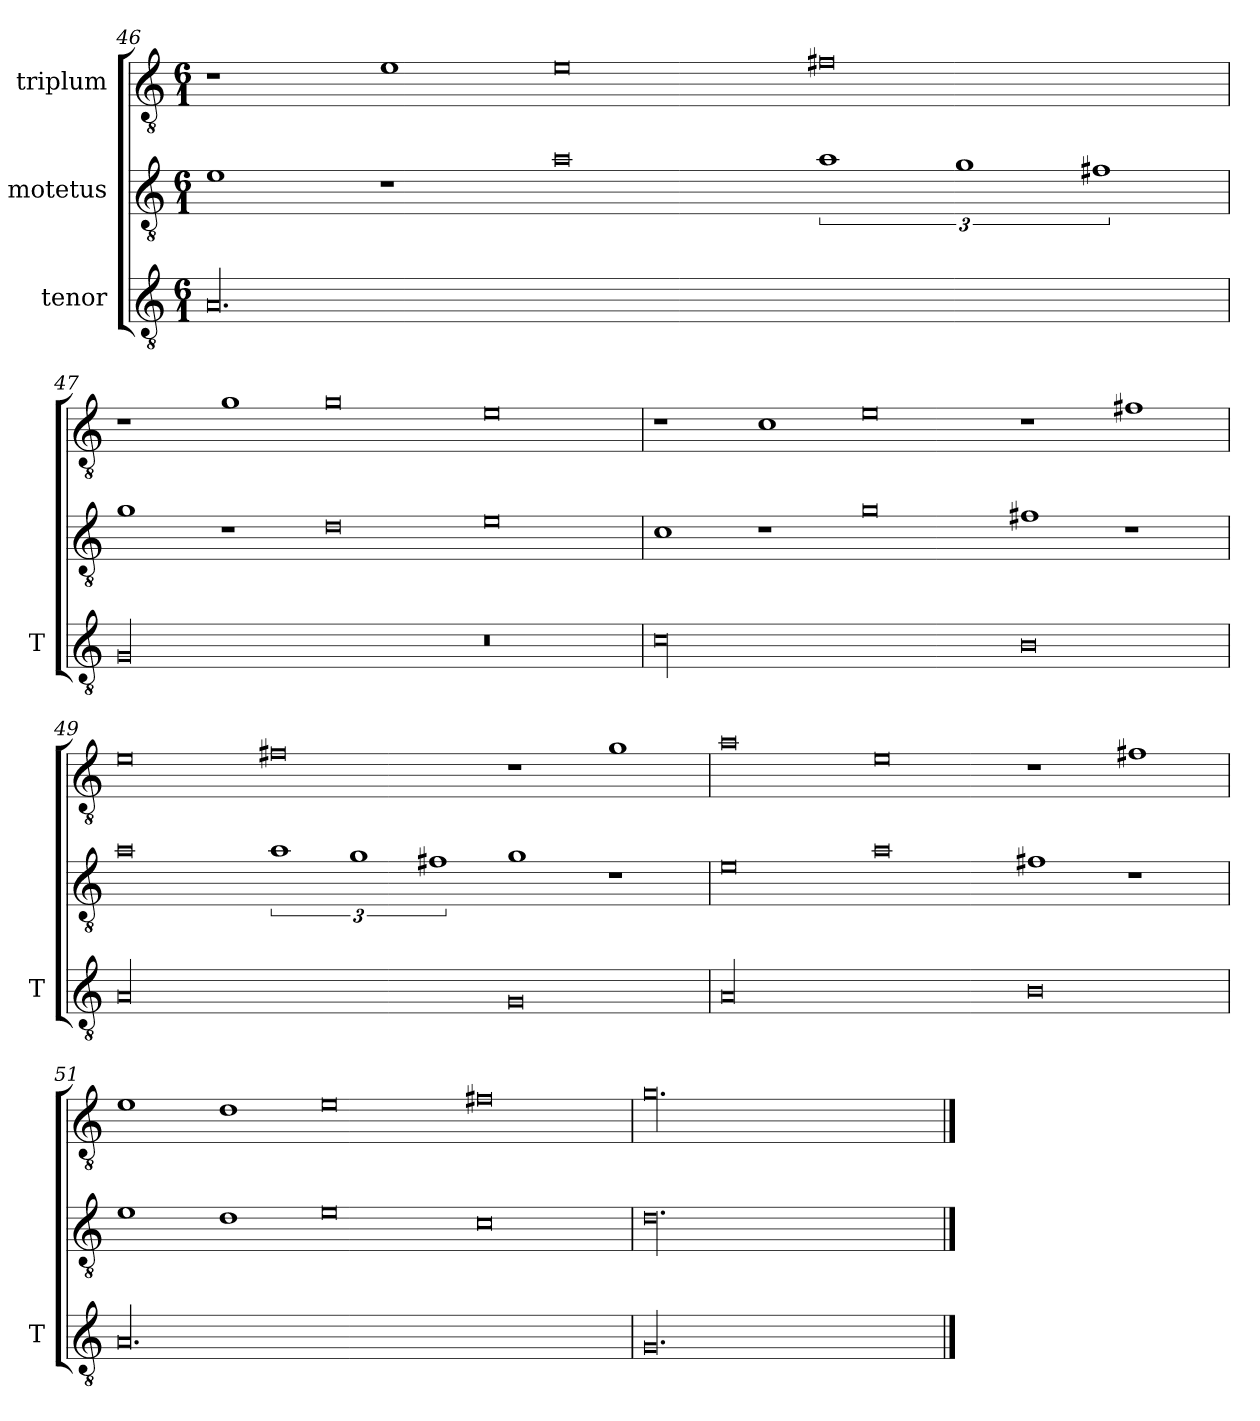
**kern	**kern	**kern
*part3	*part2	*part1
*staff3	*staff2	*staff1
*I"tenor	*I"motetus	*I"triplum
*I'T	*	*
*clefGv2	*clefGv2	*clefGv2
*k[]	*k[]	*k[]
*C:	*C:	*C:
*M6/1	*M6/1	*M6/1
=46	=46	=46
00.A/	1e\	1r
.	1r	1e\
.	0a\	0e\
.	3%2a\	0f#X\
.	3%2g\	.
.	3%2f#X\	.
=47	=47	=47
00G/	1g\	1r
.	1r	1g\
.	0d\	0g\
0r	0e\	0e\
=48	=48	=48
00c\	1c\	1r
.	1r	1c\
.	0g\	0e\
0B\	1f#X\	1r
.	1r	1f#X\
!!LO:PB:g=z
=49	=49	=49
00A/	0a\	0e\
.	3%2a\	0f#X\
.	3%2g\	.
.	3%2f#X\	.
0G/	1g\	1r
.	1r	1g\
=50	=50	=50
00A/	0e\	0a\
.	0a\	0e\
0B\	1f#X\	1r
.	1r	1f#X\
=51	=51	=51
00.A/	1e\	1e\
.	1d\	1d\
.	0e\	0e\
.	0c\	0f#X\
=52	=52	=52
00.G/	00.d\	00.g\
==	==	==
*-	*-	*-
